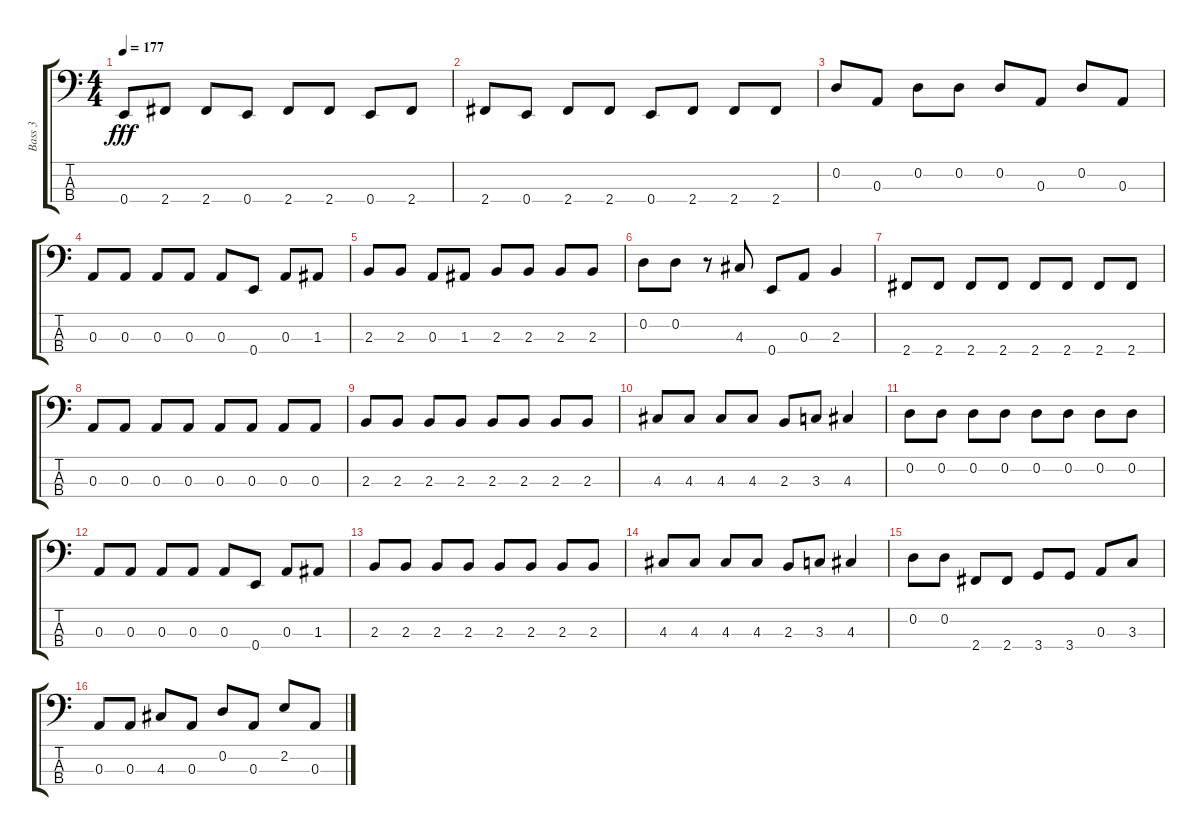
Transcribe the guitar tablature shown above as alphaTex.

\track ("Bass 3" "Bass 3") {instrument slapbass1}
\staff {score tabs}
\tuning (G2 D2 A1 E1) {hide}
\ts (4 4)
\tempo 177
\clef f4
\ks c
0.4.8{dy fff} 2.4.8 2.4.8 0.4.8 2.4.8 2.4.8 0.4.8 2.4.8 |
2.4.8 0.4.8 2.4.8 2.4.8 0.4.8 2.4.8 2.4.8 2.4.8 |
0.2.8 0.3.8 0.2.8 0.2.8 0.2.8 0.3.8 0.2.8 0.3.8 |
0.3.8 0.3.8 0.3.8 0.3.8 0.3.8 0.4.8 0.3.8 1.3.8 |
2.3.8 2.3.8 0.3.8 1.3.8 2.3.8 2.3.8 2.3.8 2.3.8 |
0.2.8 0.2.8 r.8 4.3.8 0.4.8 0.3.8 2.3.4 |
2.4.8 2.4.8 2.4.8 2.4.8 2.4.8 2.4.8 2.4.8 2.4.8 |
0.3.8 0.3.8 0.3.8 0.3.8 0.3.8 0.3.8 0.3.8 0.3.8 |
2.3.8 2.3.8 2.3.8 2.3.8 2.3.8 2.3.8 2.3.8 2.3.8 |
4.3.8 4.3.8 4.3.8 4.3.8 2.3.8 3.3.8 4.3.4 |
0.2.8 0.2.8 0.2.8 0.2.8 0.2.8 0.2.8 0.2.8 0.2.8 |
0.3.8 0.3.8 0.3.8 0.3.8 0.3.8 0.4.8 0.3.8 1.3.8 |
2.3.8 2.3.8 2.3.8 2.3.8 2.3.8 2.3.8 2.3.8 2.3.8 |
4.3.8 4.3.8 4.3.8 4.3.8 2.3.8 3.3.8 4.3.4 |
0.2.8 0.2.8 2.4.8 2.4.8 3.4.8 3.4.8 0.3.8 3.3.8 |
0.3.8 0.3.8 4.3.8 0.3.8 0.2.8 0.3.8 2.2.8 0.3.8
